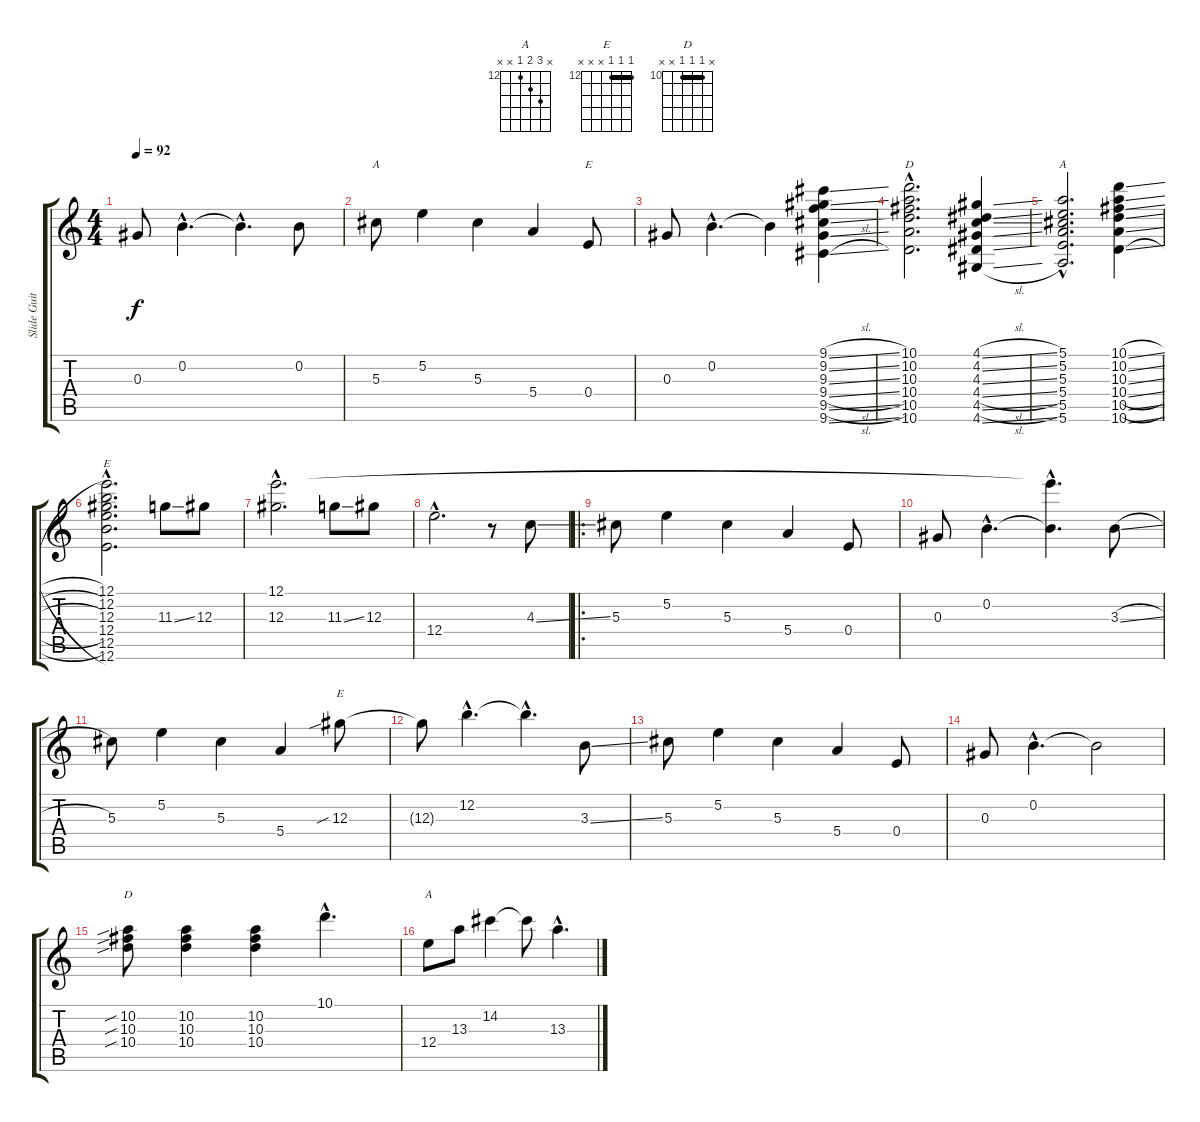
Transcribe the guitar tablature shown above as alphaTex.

\track ("Slide Guitar" "Slide Guit") {instrument electricguitarjazz}
\staff {score tabs}
\tuning (E4 B3 Ab3 E3 B2 E2) {hide}
\chord ("A" x 5 5 5 x x) {barre 5}
\chord ("E" x 0 0 0 x x)
\chord ("D" 10 10 10 10 10 10) {firstfret 10 barre 10}
\chord ("A" 5 5 5 5 5 5) {barre 5}
\chord ("E" 12 12 12 12 12 12) {firstfret 12 barre 12}
\chord ("E" 12 12 12 x x x) {firstfret 12 barre 12}
\chord ("D" x 10 10 10 x x) {firstfret 10 barre 10}
\chord ("A" x 14 13 12 x x) {firstfret 12}
\ts (4 4)
\tempo 92
\clef g2
\ks c
0.3.8{dy f} 0.2{hac}.4{d} 0.2{hac t}.4{d} 0.2.8 |
5.3.8{ch "A"} 5.2.4 5.3.4 5.4.4 0.4.8{ch "E"} |
0.3.8 0.2{hac}.4{d} 0.2{t}.4 (9.1{sl} 9.2{sl} 9.3{sl} 9.4{sl} 9.5{sl} 9.6{sl}).4 |
(10.1{hac} 10.2{hac} 10.3{hac} 10.4{hac} 10.5{hac} 10.6{hac}).2{d ch "D"} (4.1{sl} 4.2{sl} 4.3{sl} 4.4{sl} 4.5{sl} 4.6{sl}).4 |
(5.1{hac} 5.2{hac} 5.3{hac} 5.4{hac} 5.5{hac} 5.6{hac}).2{d ch "A"} (10.1{sl} 10.2{sl} 10.3{sl} 10.4{sl} 10.5{sl} 10.6{sl}).4 |
(12.1{hac} 12.2{hac} 12.3{hac} 12.4{hac} 12.5{hac} 12.6{hac}).2{d ch "E"} 11.3{ss}.8 12.3.8 |
(12.1{hac} 12.3{hac}).2{d} 11.3{ss}.8 12.3.8 |
12.4{hac}.2{d} r.8 4.3{ss}.8 |
\ro
5.3.8 5.2.4 5.3.4 5.4.4 0.4.8 |
0.3.8 0.2{hac}.4{d} (12.1{hac t} 0.2{hac t}).4{d} 3.3{sl}.8 |
5.3.8 5.2.4 5.3.4 5.4.4 12.3{sib}.8{ch "E"} |
12.3{t}.8 12.2{hac}.4{d} 12.2{hac t}.4{d} 3.3{ss}.8 |
5.3.8 5.2.4 5.3.4 5.4.4 0.4.8 |
0.3.8 0.2{hac}.4{d} 0.2{t}.2 |
(10.2{sib} 10.3{sib} 10.4{sib}).8{ch "D"} (10.2 10.3 10.4).4 (10.2 10.3 10.4).4 10.1{hac}.4{d} |
12.4.8{ch "A"} 13.3.8 14.2.4 14.2{t}.8 13.3{hac}.4{d}
